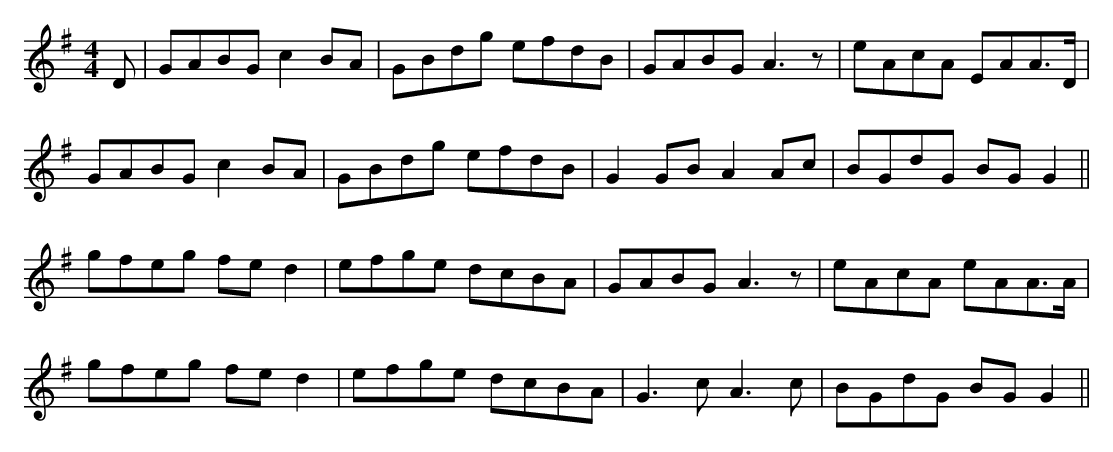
X:1
M:4/4
K:G
D|GABG c2 BA|GBdg efdB|GABG A3 z|eAcA EAA>D|
GABG c2 BA|GBdg efdB|G2 GB A2 Ac|BGdG BG G2||
gfeg fe d2|efge dcBA|GABG A3 z|eAcA eAA>A|
gfeg fe d2|efge dcBA|G3c A3c|BGdG BG G2||
